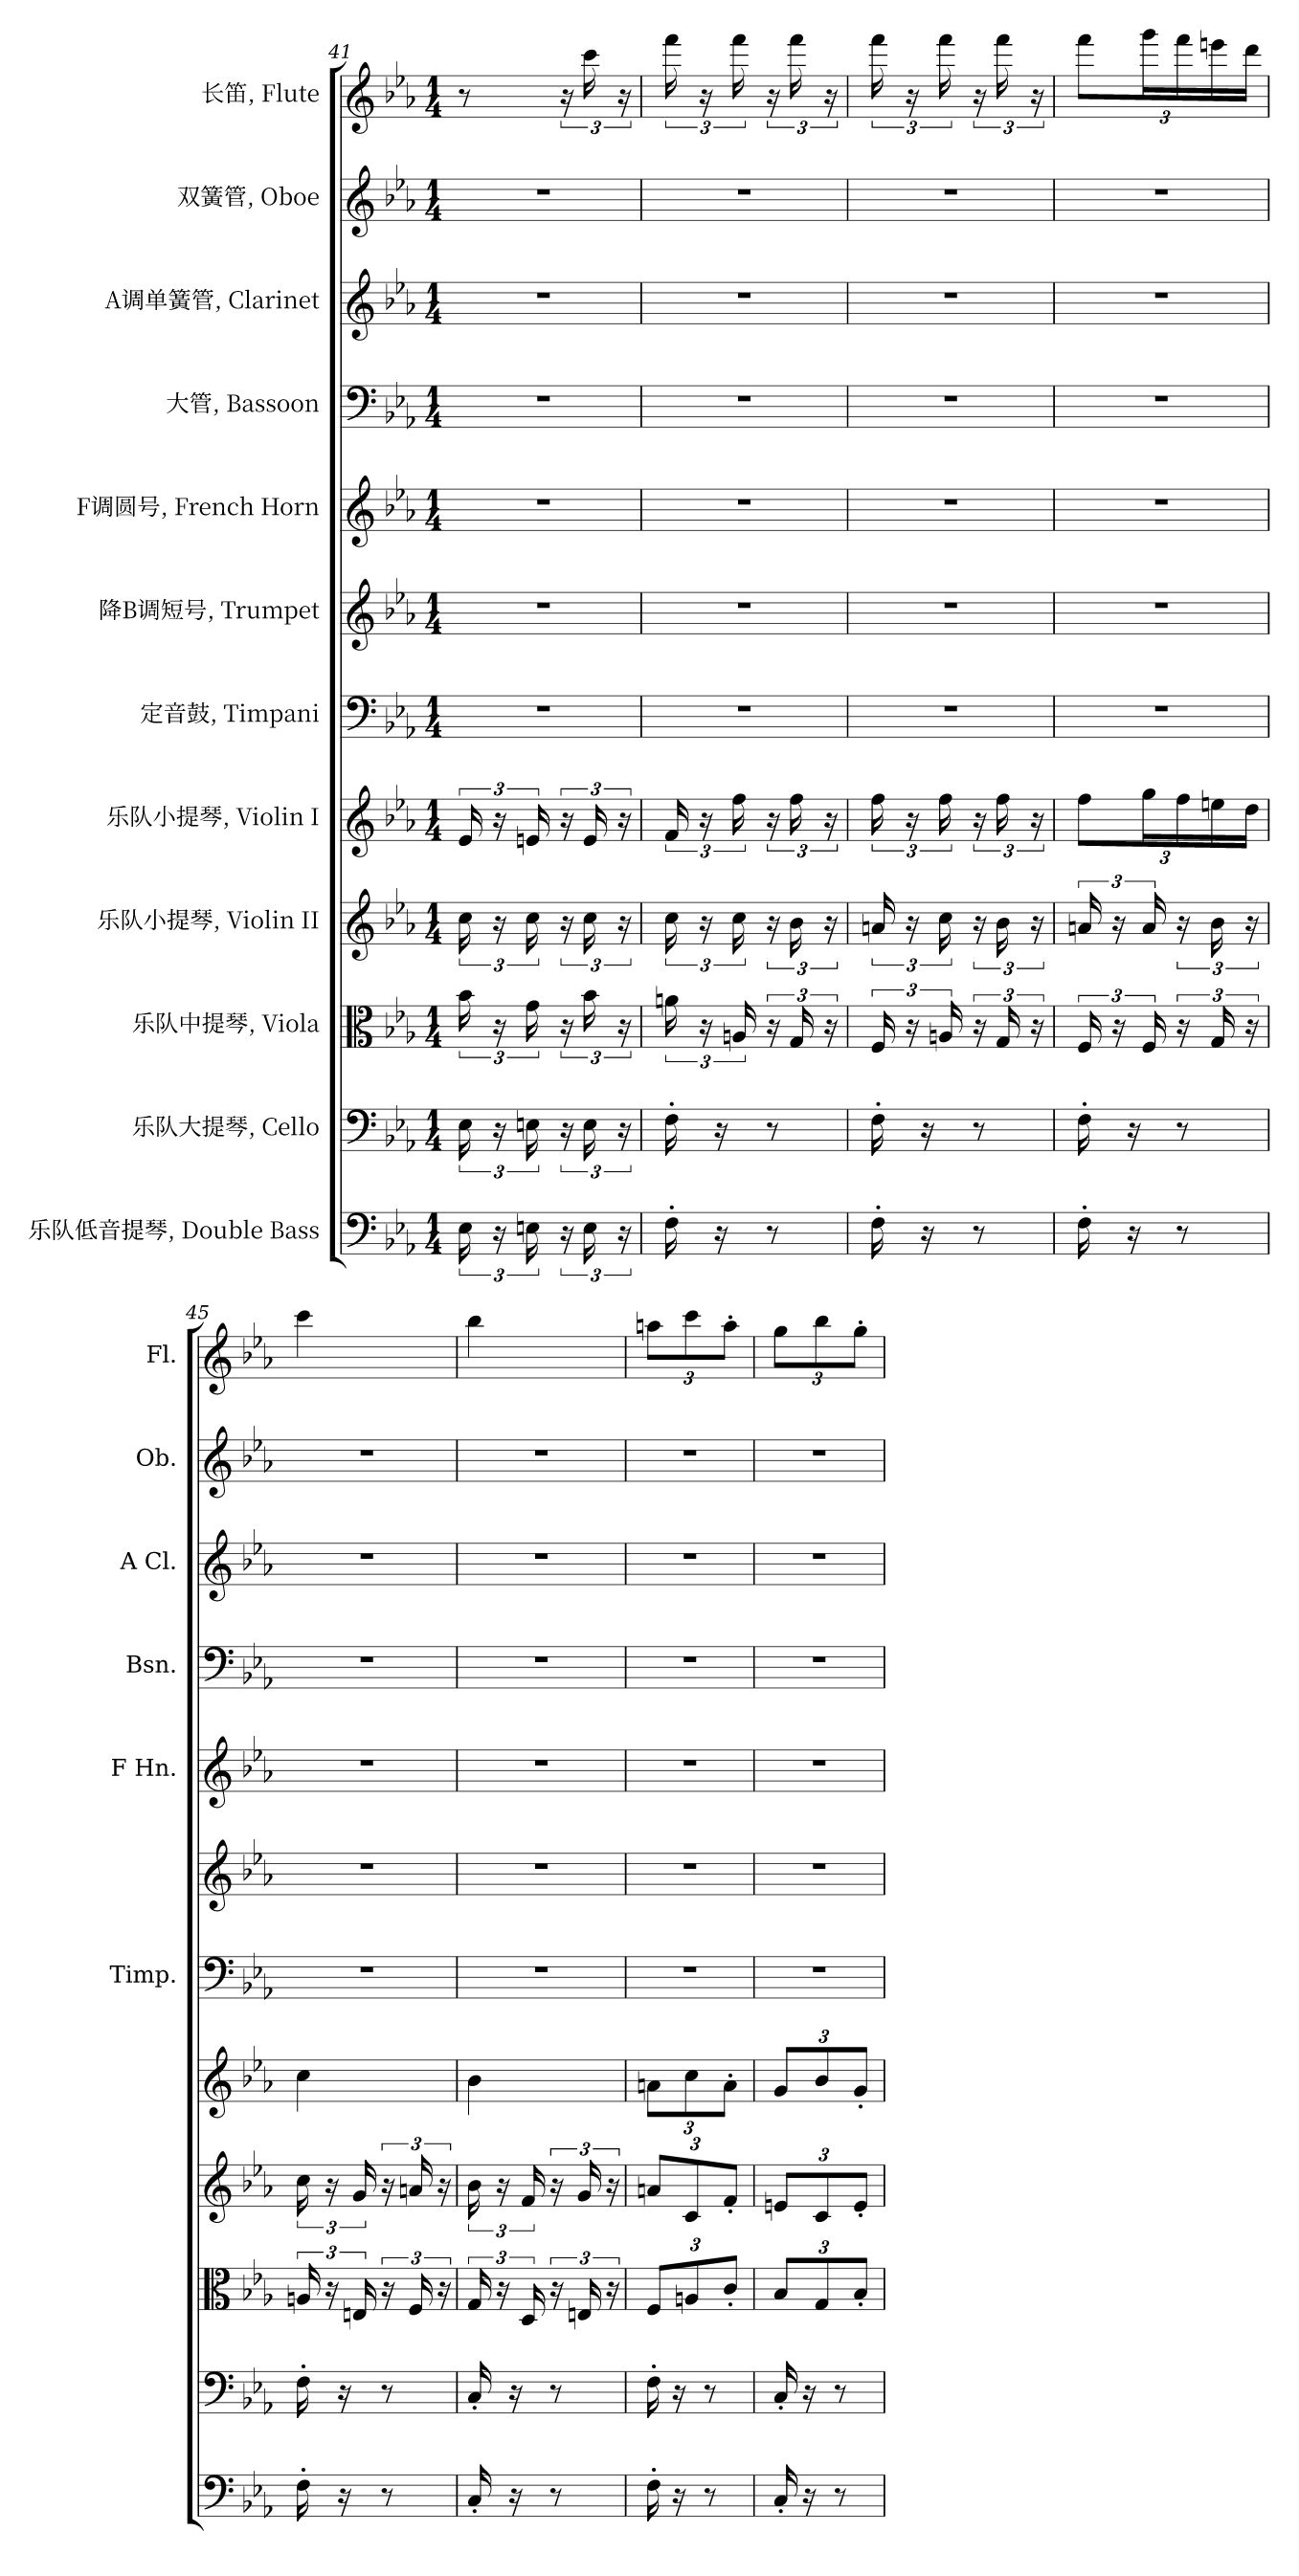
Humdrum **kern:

**kern	**kern	**kern	**kern	**kern	**kern	**kern	**kern	**kern	**kern	**kern	**kern
*part12	*part11	*part10	*part9	*part8	*part7	*part6	*part5	*part4	*part3	*part2	*part1
*staff12	*staff11	*staff10	*staff9	*staff8	*staff7	*staff6	*staff5	*staff4	*staff3	*staff2	*staff1
*I"乐队低音提琴, Double Bass	*I"乐队大提琴, Cello	*I"乐队中提琴, Viola	*I"乐队小提琴, Violin II	*I"乐队小提琴, Violin I	*I"定音鼓, Timpani	*I"降B调短号, Trumpet	*I"F调圆号, French Horn	*I"大管, Bassoon	*I"A调单簧管, Clarinet	*I"双簧管, Oboe	*I"长笛, Flute
*	*	*	*	*	*I'Timp.	*	*I'F Hn.	*I'Bsn.	*I'A Cl.	*I'Ob.	*I'Fl.
*clefF4	*clefF4	*clefC3	*clefG2	*clefG2	*clefF4	*clefG2	*clefG2	*clefF4	*clefG2	*clefG2	*clefG2
*ITrd7c12	*	*	*	*	*	*ITrd1c2	*ITrd4c7	*	*ITrd2c3	*	*
*k[b-e-a-]	*k[b-e-a-]	*k[b-e-a-]	*k[b-e-a-]	*k[b-e-a-]	*k[b-e-a-]	*k[b-e-a-d-g-]	*k[b-e-a-d-]	*k[b-e-a-]	*k[]	*k[b-e-a-]	*k[b-e-a-]
*M1/4	*M1/4	*M1/4	*M1/4	*M1/4	*M1/4	*M1/4	*M1/4	*M1/4	*M1/4	*M1/4	*M1/4
=41	=41	=41	=41	=41	=41	=41	=41	=41	=41	=41	=41
24EE-\	24E-\	24b-\	24cc\	24e-/	4r	4r	4r	4r	4r	4r	8r
24r	24r	24r	24r	24r	.	.	.	.	.	.	.
24EEn\	24En\	24g\	24cc\	24en/	.	.	.	.	.	.	.
24r	24r	24r	24r	24r	.	.	.	.	.	.	24r
24EE\	24E\	24b-\	24cc\	24e/	.	.	.	.	.	.	24ccc\
24r	24r	24r	24r	24r	.	.	.	.	.	.	24r
!!LO:PB:g=z
=42	=42	=42	=42	=42	=42	=42	=42	=42	=42	=42	=42
16FF'\	16F'\	24an\	24cc\	24f/	4r	4r	4r	4r	4r	4r	24fff\
.	.	24r	24r	24r	.	.	.	.	.	.	24r
16r	16r	.	.	.	.	.	.	.	.	.	.
.	.	24An/	24cc\	24ff\	.	.	.	.	.	.	24fff\
8r	8r	24r	24r	24r	.	.	.	.	.	.	24r
.	.	24G/	24b-\	24ff\	.	.	.	.	.	.	24fff\
.	.	24r	24r	24r	.	.	.	.	.	.	24r
=43	=43	=43	=43	=43	=43	=43	=43	=43	=43	=43	=43
16FF'\	16F'\	24F/	24an/	24ff\	4r	4r	4r	4r	4r	4r	24fff\
.	.	24r	24r	24r	.	.	.	.	.	.	24r
16r	16r	.	.	.	.	.	.	.	.	.	.
.	.	24An/	24cc\	24ff\	.	.	.	.	.	.	24fff\
8r	8r	24r	24r	24r	.	.	.	.	.	.	24r
.	.	24G/	24b-\	24ff\	.	.	.	.	.	.	24fff\
.	.	24r	24r	24r	.	.	.	.	.	.	24r
=44	=44	=44	=44	=44	=44	=44	=44	=44	=44	=44	=44
*	*	*	*	*Xbrackettup	*	*	*	*	*	*	*Xbrackettup
16FF'\	16F'\	24F/	24an/	12ff\L	4r	4r	4r	4r	4r	4r	12fff\L
.	.	24r	24r	.	.	.	.	.	.	.	.
16r	16r	.	.	.	.	.	.	.	.	.	.
.	.	24F/	24a/	24gg\L	.	.	.	.	.	.	24ggg\L
8r	8r	24r	24r	24ff\	.	.	.	.	.	.	24fff\
.	.	24G/	24b-\	24een\	.	.	.	.	.	.	24eeen\
.	.	24r	24r	24dd\JJ	.	.	.	.	.	.	24ddd\JJ
=45	=45	=45	=45	=45	=45	=45	=45	=45	=45	=45	=45
16FF'\	16F'\	24An/	24cc\	4cc\	4r	4r	4r	4r	4r	4r	4ccc\
.	.	24r	24r	.	.	.	.	.	.	.	.
16r	16r	.	.	.	.	.	.	.	.	.	.
.	.	24En/	24g/	.	.	.	.	.	.	.	.
8r	8r	24r	24r	.	.	.	.	.	.	.	.
.	.	24F/	24an/	.	.	.	.	.	.	.	.
.	.	24r	24r	.	.	.	.	.	.	.	.
!!LO:PB:g=z
=46	=46	=46	=46	=46	=46	=46	=46	=46	=46	=46	=46
16CC'/	16C'/	24G/	24b-\	4b-\	4r	4r	4r	4r	4r	4r	4bb-\
.	.	24r	24r	.	.	.	.	.	.	.	.
16r	16r	.	.	.	.	.	.	.	.	.	.
.	.	24D/	24f/	.	.	.	.	.	.	.	.
8r	8r	24r	24r	.	.	.	.	.	.	.	.
.	.	24En/	24g/	.	.	.	.	.	.	.	.
.	.	24r	24r	.	.	.	.	.	.	.	.
=47	=47	=47	=47	=47	=47	=47	=47	=47	=47	=47	=47
*	*	*Xbrackettup	*Xbrackettup	*	*	*	*	*	*	*	*
16FF'\	16F'\	12F/L	12an/L	12an\L	4r	4r	4r	4r	4r	4r	12aan\L
16r	16r	.	.	.	.	.	.	.	.	.	.
.	.	12An/	12c/	12cc\	.	.	.	.	.	.	12ccc\
8r	8r	.	.	.	.	.	.	.	.	.	.
.	.	12c'/J	12f'/J	12a'\J	.	.	.	.	.	.	12aa'\J
=48	=48	=48	=48	=48	=48	=48	=48	=48	=48	=48	=48
16CC'/	16C'/	12B-/L	12en/L	12g/L	4r	4r	4r	4r	4r	4r	12gg\L
16r	16r	.	.	.	.	.	.	.	.	.	.
.	.	12G/	12c/	12b-/	.	.	.	.	.	.	12bb-\
8r	8r	.	.	.	.	.	.	.	.	.	.
.	.	12B-'/J	12e'/J	12g'/J	.	.	.	.	.	.	12gg'\J
=	=	=	=	=	=	=	=	=	=	=	=
*-	*-	*-	*-	*-	*-	*-	*-	*-	*-	*-	*-
